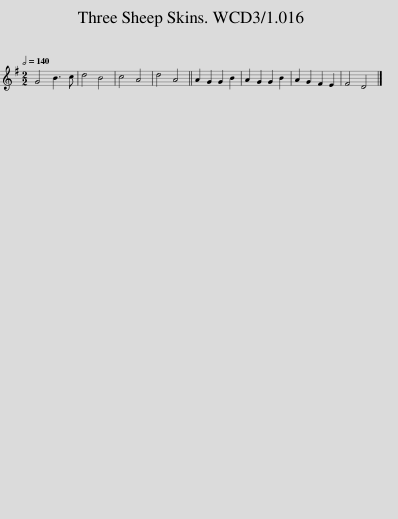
X:1
L:1/8
Q:1/2=140
M:2/2
I:linebreak $
K:G
V:1 treble
V:1
 G4 B3 c | d4 B4 | c4 A4 | d4 A4 || A2 G2 G2 B2 | %5
 A2 G2 G2 B2 | A2 G2 F2 E2 | F4 D4 |] %8
